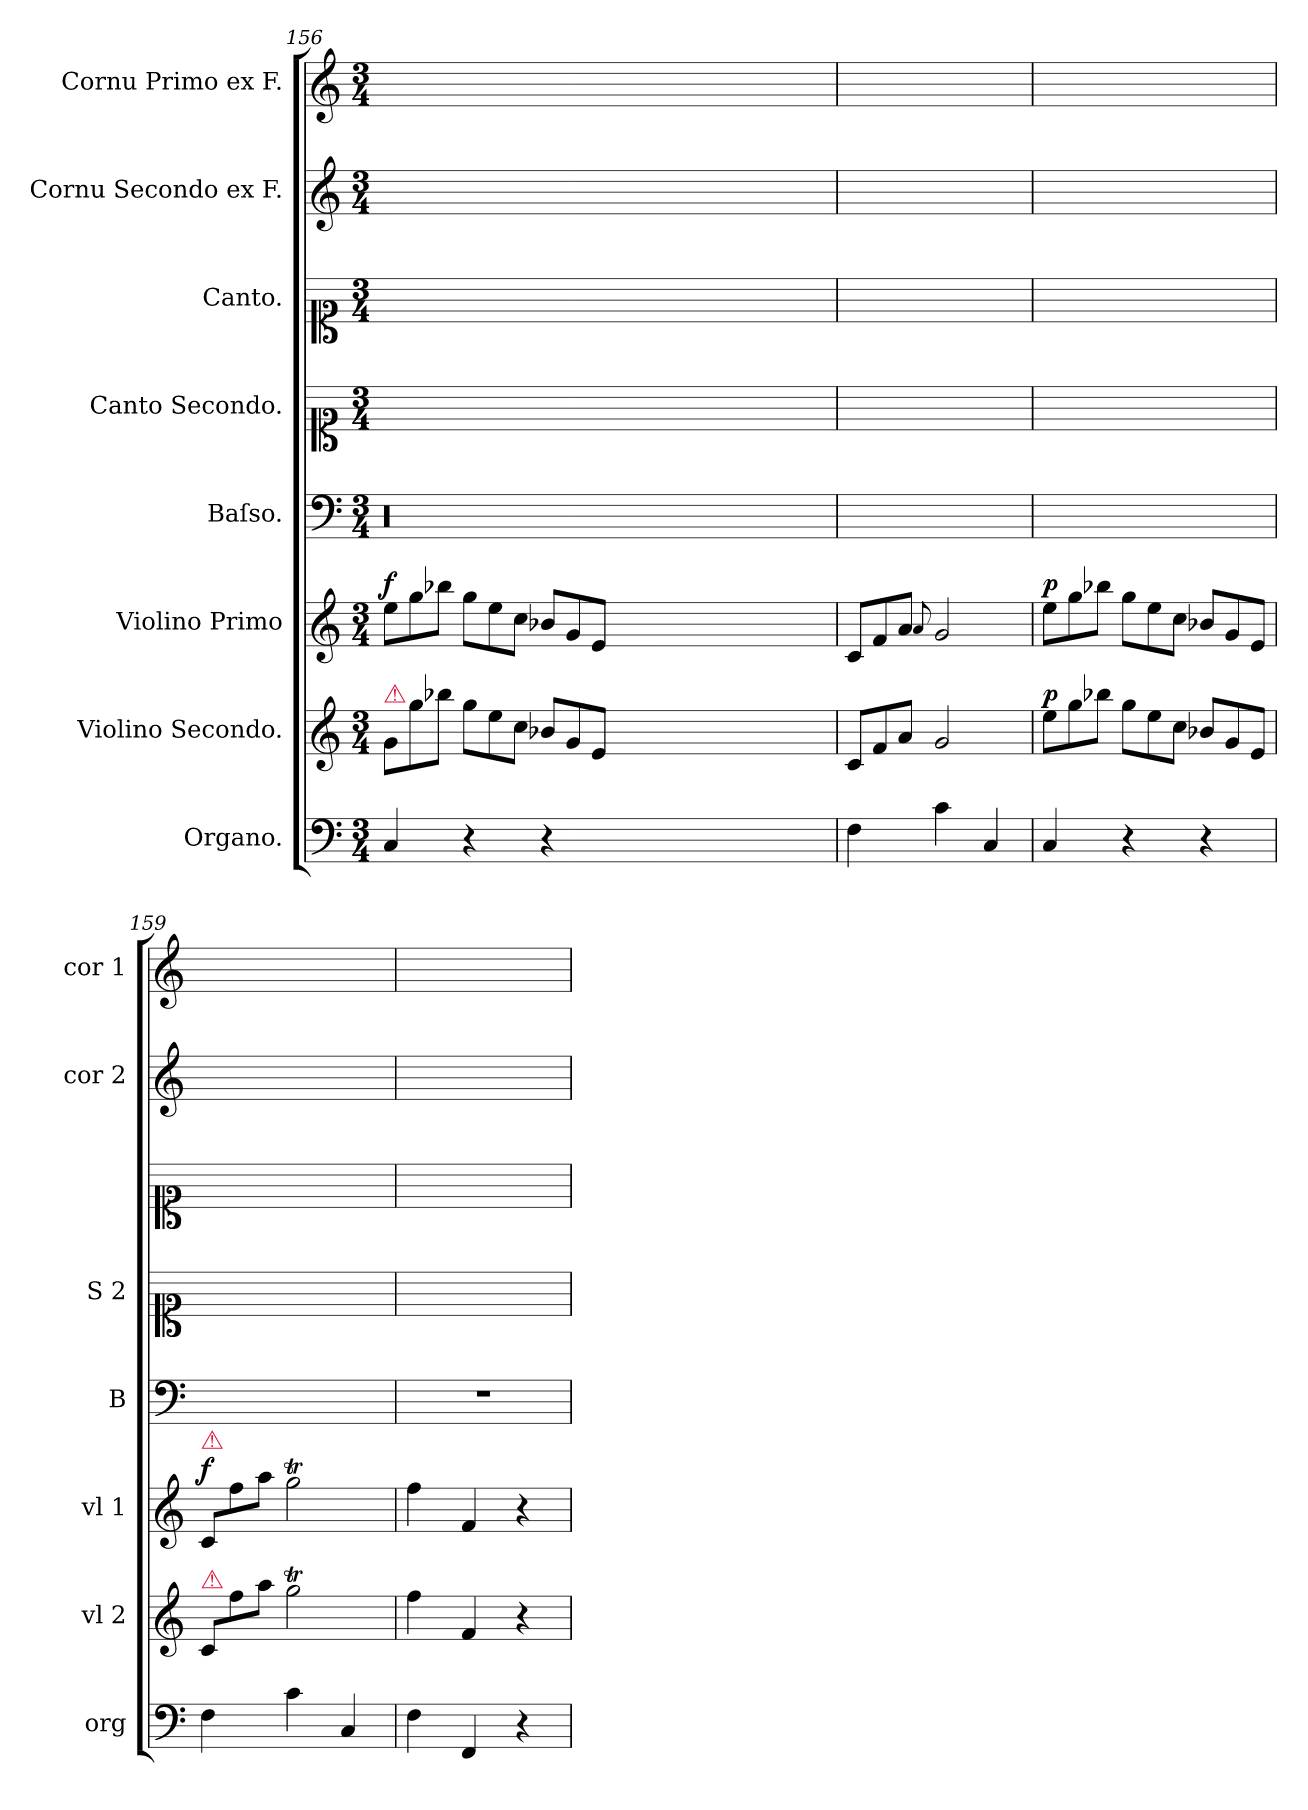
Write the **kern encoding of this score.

**kern	**kern	**dynam	**kern	**dynam	**kern	**kern	**kern	**kern	**kern
*part8	*part7	*part7	*part6	*part6	*part5	*part4	*part3	*part2	*part1
*staff8	*staff7	*staff7	*staff6	*staff6	*staff5	*staff4	*staff3	*staff2	*staff1
*I"Organo.	*I"Violino Secondo.	*	*I"Violino Primo	*	*I"Baſso.	*I"Canto Secondo.	*I"Canto.	*I"Cornu Secondo ex F.	*I"Cornu Primo ex F.
*I'org	*I'vl 2	*	*I'vl 1	*	*I'B	*I'S 2	*	*I'cor 2	*I'cor 1
*clefF4	*clefG2	*	*clefG2	*	*clefF4	*clefC1	*clefC1	*clefG2	*clefG2
*	*	*	*	*	*	*	*	*ITrd4c7	*ITrd4c7
*M3/4	*M3/4	*	*M3/4	*	*M3/4	*M3/4	*M3/4	*M3/4	*M3/4
*	*Xtuplet	*	*Xtuplet	*	*	*	*	*	*
=156	=156	=156	=156	=156	=156	=156	=156	=156	=156
!	!LO:TX:a:color=crimson:t=⚠	!	!	!	!	!	!	!	!
!	!	!	!	!LO:DY:a	!LO:N:vis=00	!	!	!	!
4C/	12g/L	.	12ee\L	f	0.r	2.ryy	2.ryy	2.ryy	2.ryy
.	12gg\	.	12gg\	.	.	.	.	.	.
.	12bb-\J	.	12bb-\J	.	.	.	.	.	.
4r	12gg\L	.	12gg\L	.	.	.	.	.	.
.	12ee\	.	12ee\	.	.	.	.	.	.
.	12cc\J	.	12cc\J	.	.	.	.	.	.
4r	12b-/L	.	12b-/L	.	.	.	.	.	.
.	12g/	.	12g/	.	.	.	.	.	.
.	12e/J	.	12e/J	.	.	.	.	.	.
0ryy	0ryy	.	0ryy	.	.	0ryy	0ryy	0ryy	0ryy
4ryy	4ryy	.	4ryy	.	.	4ryy	4ryy	4ryy	4ryy
=157	=157	=157	=157	=157	=157	=157	=157	=157	=157
4F\	12c/L	.	12c/L	.	2.ryy	2.ryy	2.ryy	2.ryy	2.ryy
.	12f/	.	12f/	.	.	.	.	.	.
.	12a/J	.	12a/J	.	.	.	.	.	.
.	.	.	8qqa/	.	.	.	.	.	.
4c\	2g/	.	2g/	.	.	.	.	.	.
4C/	.	.	.	.	.	.	.	.	.
=158	=158	=158	=158	=158	=158	=158	=158	=158	=158
!	!	!LO:DY:a	!	!LO:DY:a	!	!	!	!	!
4C/	12ee\L	p	12ee\L	p	2.ryy	2.ryy	2.ryy	2.ryy	2.ryy
.	12gg\	.	12gg\	.	.	.	.	.	.
.	12bb-\J	.	12bb-\J	.	.	.	.	.	.
4r	12gg\L	.	12gg\L	.	.	.	.	.	.
.	12ee\	.	12ee\	.	.	.	.	.	.
.	12cc\J	.	12cc\J	.	.	.	.	.	.
4r	12b-/L	.	12b-/L	.	.	.	.	.	.
.	12g/	.	12g/	.	.	.	.	.	.
.	12e/J	.	12e/J	.	.	.	.	.	.
=159	=159	=159	=159	=159	=159	=159	=159	=159	=159
!	!	!	!LO:TX:a:color=crimson:t=⚠	!	!	!	!	!	!
!	!LO:TX:a:color=crimson:t=⚠	!	!	!	!	!	!	!	!
!	!	!	!	!LO:DY:a	!	!	!	!	!
4F\	12c/L	.	12c/L	f	2.ryy	2.ryy	2.ryy	2.ryy	2.ryy
.	12ff\	.	12ff\	.	.	.	.	.	.
.	12aa\J	.	12aa\J	.	.	.	.	.	.
4c\	2ggT\	.	2ggT\	.	.	.	.	.	.
4C/	.	.	.	.	.	.	.	.	.
=160	=160	=160	=160	=160	=160	=160	=160	=160	=160
4F\	4ff\	.	4ff\	.	2.r	2.ryy	2.ryy	2.ryy	2.ryy
4FF/	4f/	.	4f/	.	.	.	.	.	.
4r	4r	.	4r	.	.	.	.	.	.
=	=	=	=	=	=	=	=	=	=
*-	*-	*-	*-	*-	*-	*-	*-	*-	*-
